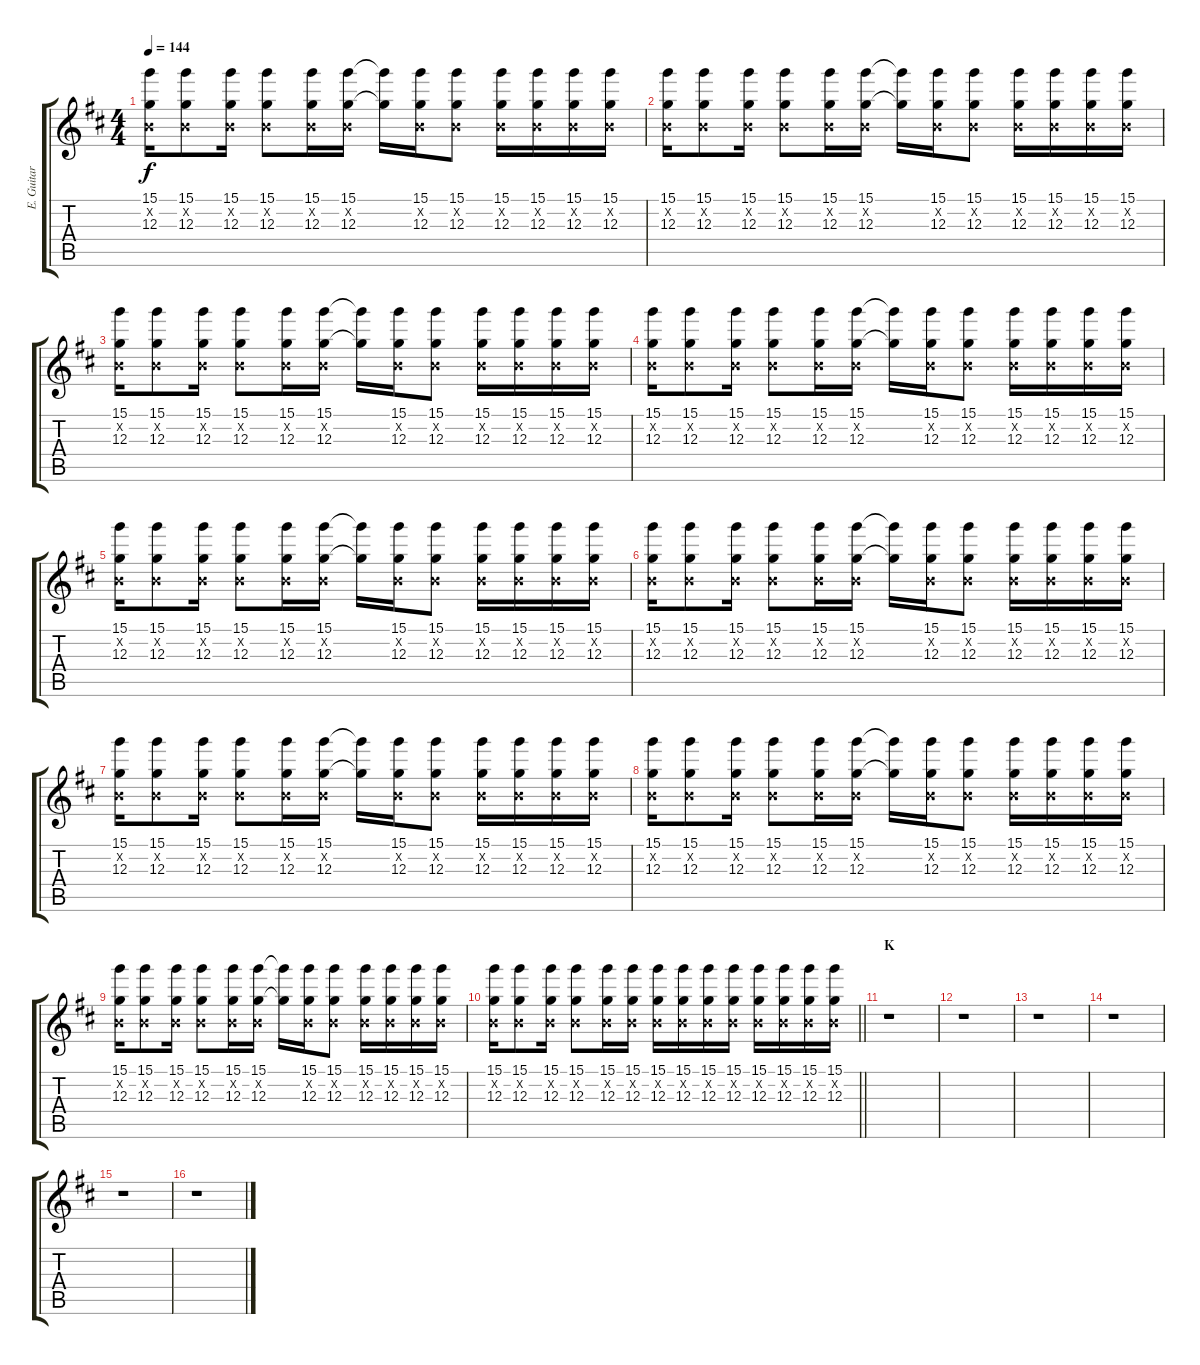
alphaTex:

\track ("E. Guitar II" "E. Guitar ") {instrument electricguitarclean}
\staff {score tabs}
\tuning (E4 B3 G3 D3 A2 E2) {hide}
\ts (4 4)
\tempo 144
\clef g2
\ks d
(15.1 0.2{x} 12.3).16{dy f} (15.1 0.2{x} 12.3).8 (15.1 0.2{x} 12.3).16 (15.1 0.2{x} 12.3).8 (15.1 0.2{x} 12.3).16 (15.1 0.2{x} 12.3).16 (15.1{t} 12.3{t}).16 (15.1 0.2{x} 12.3).16 (15.1 0.2{x} 12.3).8 (15.1 0.2{x} 12.3).16 (15.1 0.2{x} 12.3).16 (15.1 0.2{x} 12.3).16 (15.1 0.2{x} 12.3).16 |
(15.1 0.2{x} 12.3).16 (15.1 0.2{x} 12.3).8 (15.1 0.2{x} 12.3).16 (15.1 0.2{x} 12.3).8 (15.1 0.2{x} 12.3).16 (15.1 0.2{x} 12.3).16 (15.1{t} 12.3{t}).16 (15.1 0.2{x} 12.3).16 (15.1 0.2{x} 12.3).8 (15.1 0.2{x} 12.3).16 (15.1 0.2{x} 12.3).16 (15.1 0.2{x} 12.3).16 (15.1 0.2{x} 12.3).16 |
(15.1 0.2{x} 12.3).16 (15.1 0.2{x} 12.3).8 (15.1 0.2{x} 12.3).16 (15.1 0.2{x} 12.3).8 (15.1 0.2{x} 12.3).16 (15.1 0.2{x} 12.3).16 (15.1{t} 12.3{t}).16 (15.1 0.2{x} 12.3).16 (15.1 0.2{x} 12.3).8 (15.1 0.2{x} 12.3).16 (15.1 0.2{x} 12.3).16 (15.1 0.2{x} 12.3).16 (15.1 0.2{x} 12.3).16 |
(15.1 0.2{x} 12.3).16 (15.1 0.2{x} 12.3).8 (15.1 0.2{x} 12.3).16 (15.1 0.2{x} 12.3).8 (15.1 0.2{x} 12.3).16 (15.1 0.2{x} 12.3).16 (15.1{t} 12.3{t}).16 (15.1 0.2{x} 12.3).16 (15.1 0.2{x} 12.3).8 (15.1 0.2{x} 12.3).16 (15.1 0.2{x} 12.3).16 (15.1 0.2{x} 12.3).16 (15.1 0.2{x} 12.3).16 |
(15.1 0.2{x} 12.3).16 (15.1 0.2{x} 12.3).8 (15.1 0.2{x} 12.3).16 (15.1 0.2{x} 12.3).8 (15.1 0.2{x} 12.3).16 (15.1 0.2{x} 12.3).16 (15.1{t} 12.3{t}).16 (15.1 0.2{x} 12.3).16 (15.1 0.2{x} 12.3).8 (15.1 0.2{x} 12.3).16 (15.1 0.2{x} 12.3).16 (15.1 0.2{x} 12.3).16 (15.1 0.2{x} 12.3).16 |
(15.1 0.2{x} 12.3).16 (15.1 0.2{x} 12.3).8 (15.1 0.2{x} 12.3).16 (15.1 0.2{x} 12.3).8 (15.1 0.2{x} 12.3).16 (15.1 0.2{x} 12.3).16 (15.1{t} 12.3{t}).16 (15.1 0.2{x} 12.3).16 (15.1 0.2{x} 12.3).8 (15.1 0.2{x} 12.3).16 (15.1 0.2{x} 12.3).16 (15.1 0.2{x} 12.3).16 (15.1 0.2{x} 12.3).16 |
(15.1 0.2{x} 12.3).16 (15.1 0.2{x} 12.3).8 (15.1 0.2{x} 12.3).16 (15.1 0.2{x} 12.3).8 (15.1 0.2{x} 12.3).16 (15.1 0.2{x} 12.3).16 (15.1{t} 12.3{t}).16 (15.1 0.2{x} 12.3).16 (15.1 0.2{x} 12.3).8 (15.1 0.2{x} 12.3).16 (15.1 0.2{x} 12.3).16 (15.1 0.2{x} 12.3).16 (15.1 0.2{x} 12.3).16 |
(15.1 0.2{x} 12.3).16 (15.1 0.2{x} 12.3).8 (15.1 0.2{x} 12.3).16 (15.1 0.2{x} 12.3).8 (15.1 0.2{x} 12.3).16 (15.1 0.2{x} 12.3).16 (15.1{t} 12.3{t}).16 (15.1 0.2{x} 12.3).16 (15.1 0.2{x} 12.3).8 (15.1 0.2{x} 12.3).16 (15.1 0.2{x} 12.3).16 (15.1 0.2{x} 12.3).16 (15.1 0.2{x} 12.3).16 |
(15.1 0.2{x} 12.3).16 (15.1 0.2{x} 12.3).8 (15.1 0.2{x} 12.3).16 (15.1 0.2{x} 12.3).8 (15.1 0.2{x} 12.3).16 (15.1 0.2{x} 12.3).16 (15.1{t} 12.3{t}).16 (15.1 0.2{x} 12.3).16 (15.1 0.2{x} 12.3).8 (15.1 0.2{x} 12.3).16 (15.1 0.2{x} 12.3).16 (15.1 0.2{x} 12.3).16 (15.1 0.2{x} 12.3).16 |
\barLineRight lightlight
(15.1 0.2{x} 12.3).16 (15.1 0.2{x} 12.3).8 (15.1 0.2{x} 12.3).16 (15.1 0.2{x} 12.3).8 (15.1 0.2{x} 12.3).16 (15.1 0.2{x} 12.3).16 (15.1 0.2{x} 12.3).16 (15.1 0.2{x} 12.3).16 (15.1 0.2{x} 12.3).16 (15.1 0.2{x} 12.3).16 (15.1 0.2{x} 12.3).16 (15.1 0.2{x} 12.3).16 (15.1 0.2{x} 12.3).16 (15.1 0.2{x} 12.3).16 |
\section ("" "K")
r.1 |
r.1 |
r.1 |
r.1 |
r.1 |
r.1
